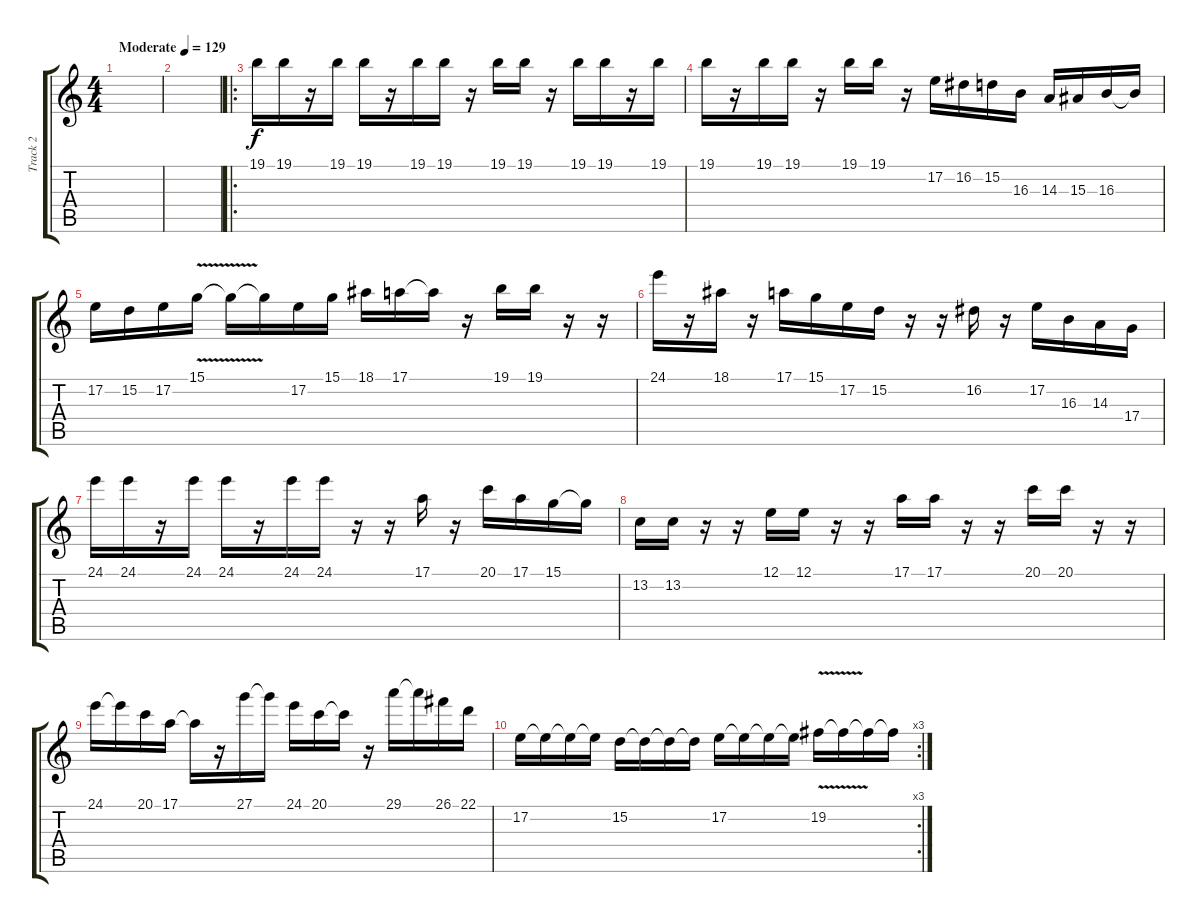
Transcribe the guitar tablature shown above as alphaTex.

\track ("Track 2" "Track 2") {instrument lead5charang}
\staff {score tabs}
\tuning (E4 B3 G3 D3 A2 E2) {hide}
\ts (4 4)
\tempo (129 "Moderate")
\clef g2
\ks c
|
|
\ro
19.1.16 19.1.16 r.16 19.1.16 19.1.16 r.16 19.1.16 19.1.16 r.16 19.1.16 19.1.16 r.16 19.1.16 19.1.16 r.16 19.1.16 |
19.1.16 r.16 19.1.16 19.1.16 r.16 19.1.16 19.1.16 r.16 17.2.16 16.2.16 15.2.16 16.3.16 14.3.16 15.3.16 16.3.16 16.3{t}.16 |
17.2.16 15.2.16 17.2.16 15.1{v}.16 15.1{t}.16 15.1{t}.16 17.2.16 15.1.16 18.1.16 17.1.16 17.1{t}.16 r.16 19.1.16 19.1.16 r.16 r.16 |
24.1.16 r.16 18.1.16 r.16 17.1.16 15.1.16 17.2.16 15.2.16 r.16 r.16 16.2.16 r.16 17.2.16 16.3.16 14.3.16 17.4.16 |
24.1.16 24.1.16 r.16 24.1.16 24.1.16 r.16 24.1.16 24.1.16 r.16 r.16 17.1.16 r.16 20.1.16 17.1.16 15.1.16 15.1{t}.16 |
13.2.16 13.2.16 r.16 r.16 12.1.16 12.1.16 r.16 r.16 17.1.16 17.1.16 r.16 r.16 20.1.16 20.1.16 r.16 r.16 |
24.1.16 24.1{t}.16 20.1.16 17.1.16 17.1{t}.16 r.16 27.1.16 27.1{t}.16 24.1.16 20.1.16 20.1{t}.16 r.16 29.1.16 29.1{t}.16 26.1.16 22.1.16 |
\rc 3
17.2.16 17.2{t}.16 17.2{t}.16 17.2{t}.16 15.2.16 15.2{t}.16 15.2{t}.16 15.2{t}.16 17.2.16 17.2{t}.16 17.2{t}.16 17.2{t}.16 19.2{v}.16 19.2{t}.16 19.2{t}.16 19.2{t}.16
